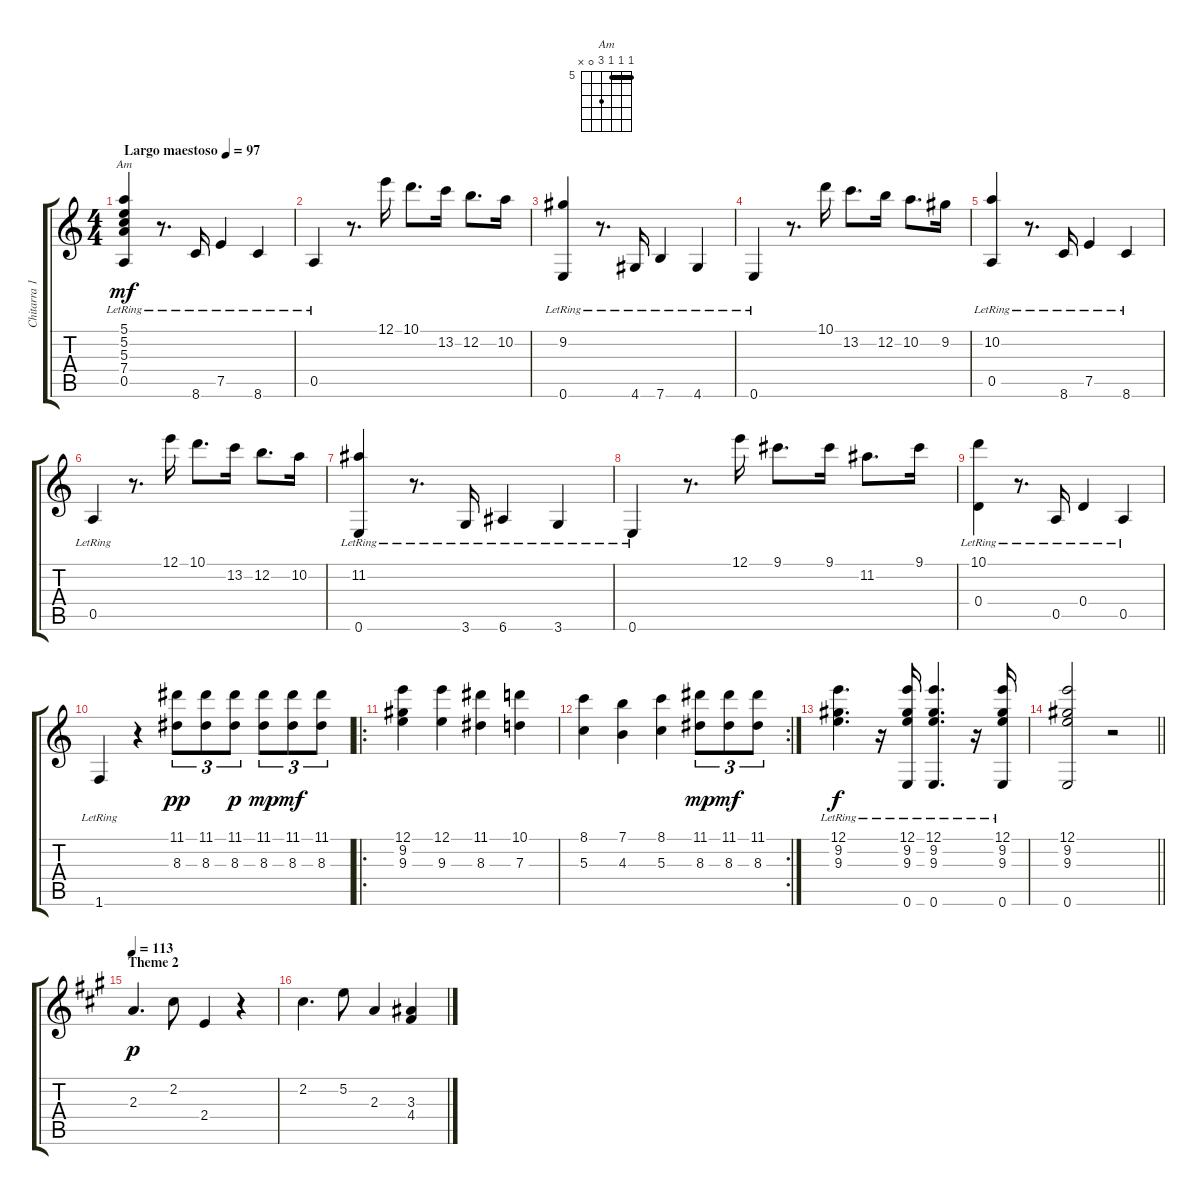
\track ("Chitarra 1" "Chitarra 1") {instrument acousticguitarnylon}
\staff {score tabs}
\tuning (E4 B3 G3 D3 A2 E2) {hide}
\chord ("Am" 5 5 5 7 0 x) {firstfret 5 barre 5}
\ts (4 4)
\tempo (97 "Largo maestoso")
\clef g2
\ks c
(5.1 5.2 5.3 7.4{lr} 0.5{lr}).4{ch "Am" dy mf instrument acousticguitarnylon} r.8{d} 8.6{lr}.16 7.5{lr}.4 8.6{lr}.4 |
0.5{lr}.4 r.8{d} 12.1.16 10.1.8{d} 13.2.16 12.2.8{d} 10.2.16 |
(9.2 0.6{lr}).4 r.8{d} 4.6{lr}.16 7.6{lr}.4 4.6{lr}.4 |
0.6{lr}.4 r.8{d} 10.1.16 13.2.8{d} 12.2.16 10.2.8{d} 9.2.16 |
(10.2 0.5{lr}).4 r.8{d} 8.6{lr}.16 7.5{lr}.4 8.6{lr}.4 |
0.5{lr}.4 r.8{d} 12.1.16 10.1.8{d} 13.2.16 12.2.8{d} 10.2.16 |
(11.2 0.6{lr}).4 r.8{d} 3.6{lr}.16 6.6{lr}.4 3.6{lr}.4 |
0.6{lr}.4 r.8{d} 12.1.16 9.1.8{d} 9.1.16 11.2.8{d} 9.1.16 |
(10.1 0.4{lr}).4 r.8{d} 0.5{lr}.16 0.4{lr}.4 0.5{lr}.4 |
1.6{lr}.4 r.4 (11.1 8.3).8{tu (3 2) dy pp} (11.1 8.3).8{tu (3 2)} (11.1 8.3).8{tu (3 2) dy p} (11.1 8.3).8{tu (3 2) dy mp} (11.1 8.3).8{tu (3 2) dy mf} (11.1 8.3).8{tu (3 2)} |
\ro
(12.1 9.2 9.3).4 (12.1 9.3).4 (11.1 8.3).4 (10.1 7.3).4 |
\rc 2
(8.1 5.3).4 (7.1 4.3).4 (8.1 5.3).4 (11.1 8.3).8{tu (3 2) dy mp} (11.1 8.3).8{tu (3 2) dy mf} (11.1 8.3).8{tu (3 2)} |
(12.1{lr} 9.2{lr} 9.3{lr}).4{d dy f} r.16 (12.1{lr} 9.2{lr} 9.3{lr} 0.6{lr}).16 (12.1{lr} 9.2{lr} 9.3{lr} 0.6{lr}).4{d} r.16 (12.1{lr} 9.2{lr} 9.3{lr} 0.6{lr}).16 |
\barLineRight lightlight
(12.1 9.2 9.3 0.6).2 r.2 |
\section ("" "Theme 2")
\tempo 113
\ks a
2.3.4{d dy p} 2.2.8 2.4.4 r.4 |
2.2.4{d} 5.2.8 2.3.4 (3.3 4.4).4
